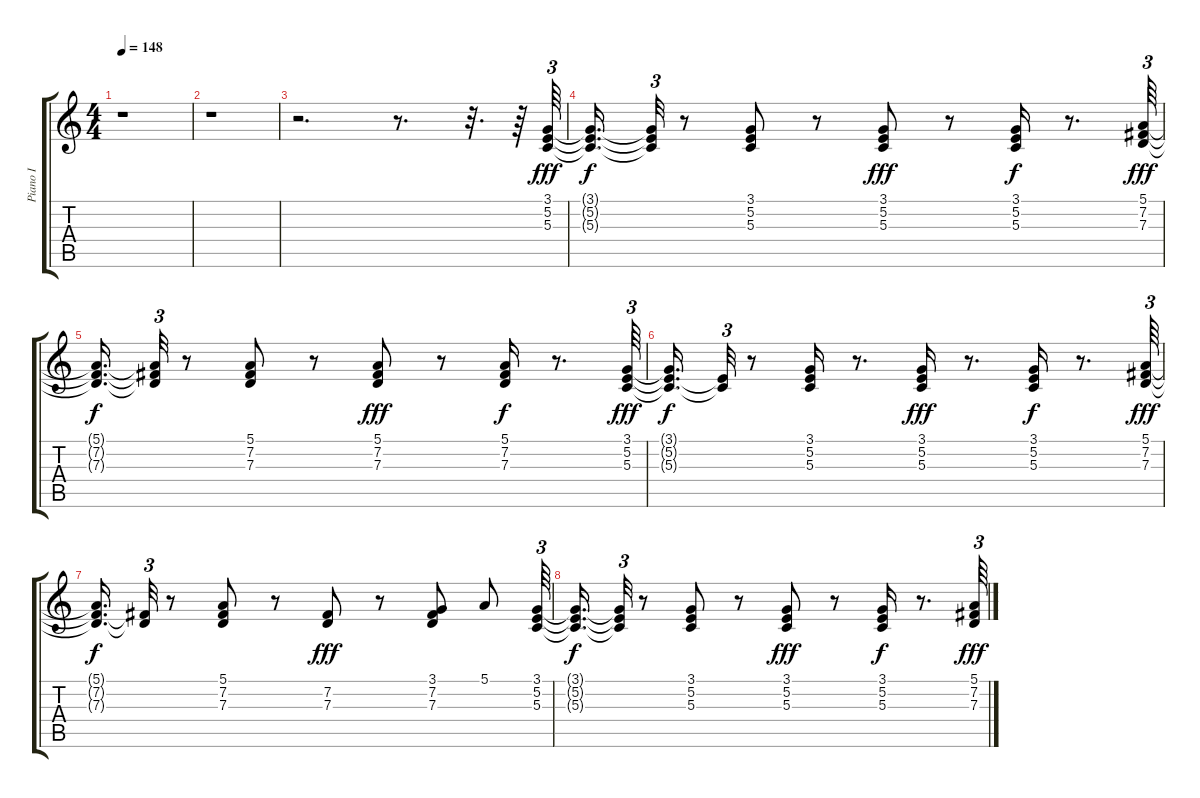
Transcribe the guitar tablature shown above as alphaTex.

\track ("Piano I" "Piano I") {instrument stringensemble1}
\staff {score tabs}
\tuning (E4 B3 G3 D3 A2 E2) {hide}
\ts (4 4)
\tempo 148
\clef g2
\ks c
r.1{dy f} |
r.1 |
r.2{d} r.8{d} r.32{d} r.64 (3.1 5.2 5.3).64{tu (3 2) dy fff} |
(3.1{t} 5.2{t} 5.3{t}).16{d dy f} (3.1{t} 5.2{t} 5.3{t}).32{tu (3 2)} r.8 (3.1 5.2 5.3).8 r.8 (3.1 5.2 5.3).8{dy fff} r.8 (3.1 5.2 5.3).16{dy f} r.8{d} (5.1 7.2 7.3).64{tu (3 2) dy fff} |
(5.1{t} 7.2{t} 7.3{t}).16{d dy f} (5.1{t} 7.2{t} 7.3{t}).32{tu (3 2)} r.8 (5.1 7.2 7.3).8 r.8 (5.1 7.2 7.3).8{dy fff} r.8 (5.1 7.2 7.3).16{dy f} r.8{d} (3.1 5.2 5.3).64{tu (3 2) dy fff} |
(3.1{t} 5.2{t} 5.3{t}).16{d dy f} (5.2{t} 5.3{t}).32{tu (3 2)} r.8 (3.1 5.2 5.3).16 r.8{d} (3.1 5.2 5.3).16{dy fff} r.8{d} (3.1 5.2 5.3).16{dy f} r.8{d} (5.1 7.2 7.3).64{tu (3 2) dy fff} |
(5.1{t} 7.2{t} 7.3{t}).16{d dy f} (7.2{t} 7.3{t}).32{tu (3 2)} r.8 (5.1 7.2 7.3).8 r.8 (7.2 7.3).8{dy fff} r.8 (3.1 7.2 7.3).8 5.1.8 (3.1 5.2 5.3).64{tu (3 2)} |
(3.1{t} 5.2{t} 5.3{t}).16{d dy f} (3.1{t} 5.2{t} 5.3{t}).32{tu (3 2)} r.8 (3.1 5.2 5.3).8 r.8 (3.1 5.2 5.3).8{dy fff} r.8 (3.1 5.2 5.3).16{dy f} r.8{d} (5.1 7.2 7.3).64{tu (3 2) dy fff}
